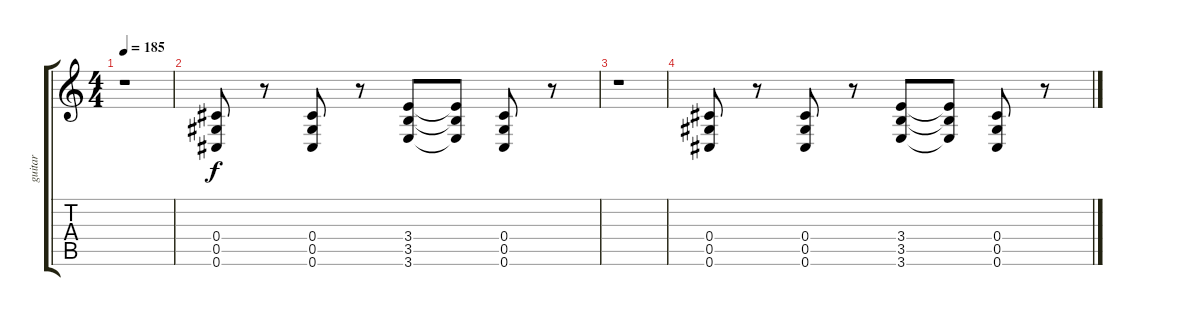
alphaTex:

\track ("guitar" "guitar") {instrument distortionguitar}
\staff {score tabs}
\tuning (Eb4 Bb3 Gb3 Db3 Ab2 Db2) {hide}
\ts (4 4)
\tempo 185
\clef g2
\ks c
r.1{dy f} |
(0.4 0.5 0.6).8 r.8 (0.4 0.5 0.6).8 r.8 (3.4 3.5 3.6).8 (3.4{t} 3.5{t} 3.6{t}).8 (0.4 0.5 0.6).8 r.8 |
r.1 |
(0.4 0.5 0.6).8 r.8 (0.4 0.5 0.6).8 r.8 (3.4 3.5 3.6).8 (3.4{t} 3.5{t} 3.6{t}).8 (0.4 0.5 0.6).8 r.8
